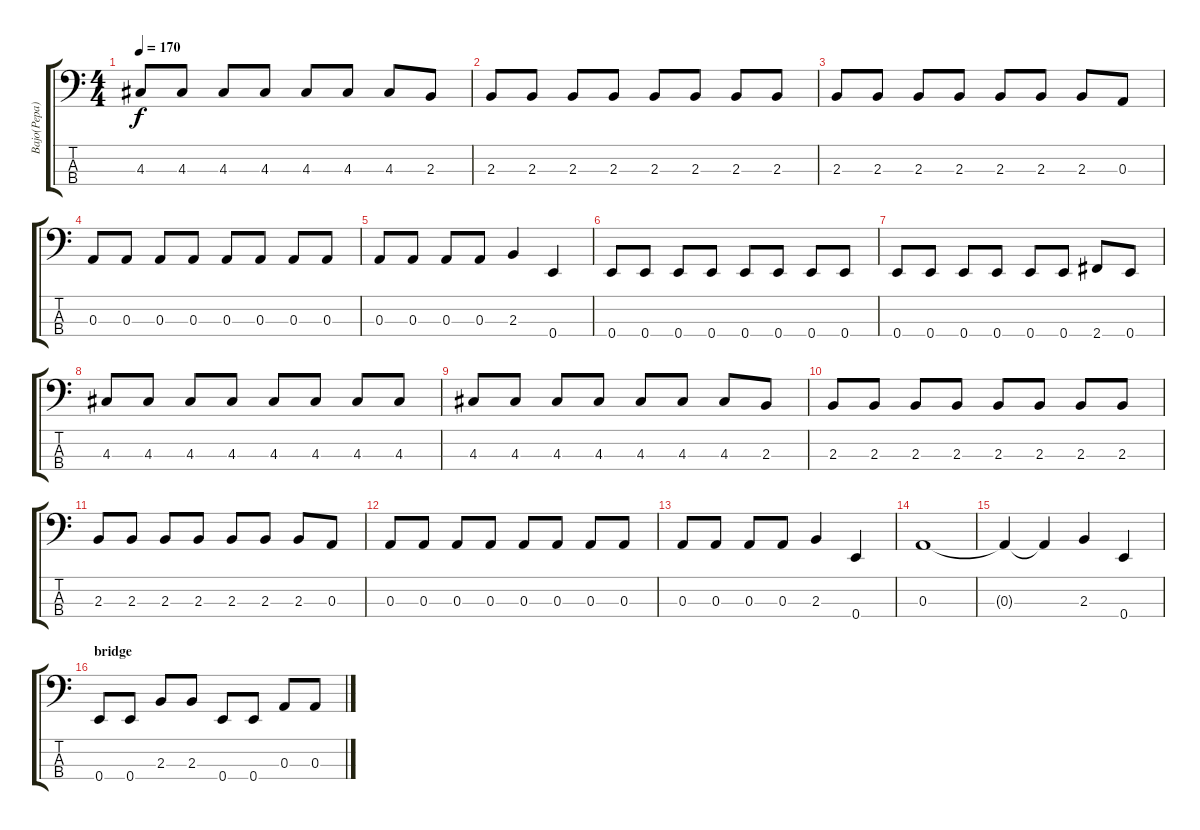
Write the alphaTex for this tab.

\track ("Bajo(Pepa)" "Bajo(Pepa)") {instrument electricbasspick}
\staff {score tabs}
\tuning (G2 D2 A1 E1) {hide}
\ts (4 4)
\tempo 170
\clef f4
\ks c
4.3.8{dy f} 4.3.8 4.3.8 4.3.8 4.3.8 4.3.8 4.3.8 2.3.8 |
2.3.8 2.3.8 2.3.8 2.3.8 2.3.8 2.3.8 2.3.8 2.3.8 |
2.3.8 2.3.8 2.3.8 2.3.8 2.3.8 2.3.8 2.3.8 0.3.8 |
0.3.8 0.3.8 0.3.8 0.3.8 0.3.8 0.3.8 0.3.8 0.3.8 |
0.3.8 0.3.8 0.3.8 0.3.8 2.3.4 0.4.4 |
0.4.8 0.4.8 0.4.8 0.4.8 0.4.8 0.4.8 0.4.8 0.4.8 |
0.4.8 0.4.8 0.4.8 0.4.8 0.4.8 0.4.8 2.4.8 0.4.8 |
4.3.8 4.3.8 4.3.8 4.3.8 4.3.8 4.3.8 4.3.8 4.3.8 |
4.3.8 4.3.8 4.3.8 4.3.8 4.3.8 4.3.8 4.3.8 2.3.8 |
2.3.8 2.3.8 2.3.8 2.3.8 2.3.8 2.3.8 2.3.8 2.3.8 |
2.3.8 2.3.8 2.3.8 2.3.8 2.3.8 2.3.8 2.3.8 0.3.8 |
0.3.8 0.3.8 0.3.8 0.3.8 0.3.8 0.3.8 0.3.8 0.3.8 |
0.3.8 0.3.8 0.3.8 0.3.8 2.3.4 0.4.4 |
0.3.1 |
0.3{t}.4 0.3{t}.4 2.3.4 0.4.4 |
\section ("" "bridge")
0.4.8 0.4.8 2.3.8 2.3.8 0.4.8 0.4.8 0.3.8 0.3.8
